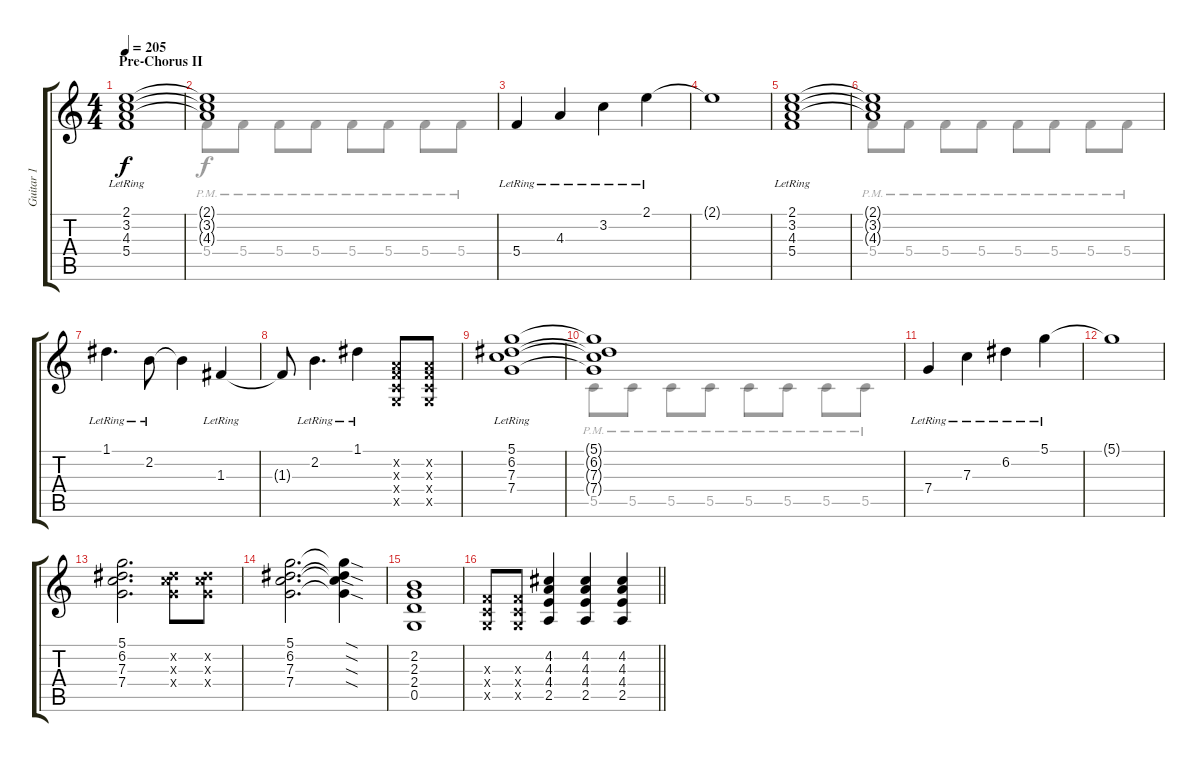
\track ("Guitar 1" "Guitar 1") {instrument distortionguitar}
\staff {score tabs}
\tuning (D4 A3 F3 C3 G2 D2) {hide}
\voice
\ts (4 4)
\section ("" "Pre-Chorus II")
\tempo 205
\clef g2
\ks c
(2.1{lr} 3.2{lr} 4.3{lr} 5.4{lr}).1{dy f} |
(2.1{t} 3.2{t} 4.3{t}).1 |
5.4{lr}.4 4.3{lr}.4 3.2{lr}.4 2.1{lr}.4 |
2.1{t}.1 |
(2.1{lr} 3.2{lr} 4.3{lr} 5.4{lr}).1 |
(2.1{t} 3.2{t} 4.3{t}).1 |
1.1{lr}.4{d} 2.2{lr}.8 2.2{t}.4 1.3{lr}.4 |
1.3{t}.8 2.2{lr}.4{d} 1.1{lr}.4 (0.2{x} 0.3{x} 0.4{x} 0.5{x}).8 (0.2{x} 0.3{x} 0.4{x} 0.5{x}).8 |
(5.1{lr} 6.2{lr} 7.3{lr} 7.4{lr}).1 |
(5.1{t} 6.2{t} 7.3{t} 7.4{t}).1 |
7.4{lr}.4 7.3{lr}.4 6.2{lr}.4 5.1{lr}.4 |
5.1{t}.1 |
(5.1 6.2 7.3 7.4).2{d} (6.2{x} 7.3{x} 7.4{x}).8 (6.2{x} 7.3{x} 7.4{x}).8 |
(5.1 6.2 7.3 7.4).2{d} (5.1{sod t} 6.2{sod t} 7.3{sod t} 7.4{sod t}).4 |
(2.2 2.3 2.4 0.5).1 |
\barLineRight lightlight
(0.3{x} 0.4{x} 0.5{x}).8 (0.3{x} 0.4{x} 0.5{x}).8 (4.2 4.3 4.4 2.5).4 (4.2 4.3 4.4 2.5).4 (4.2 4.3 4.4 2.5).4
\voice
\clef g2
\ottava regular
\simile none
\ks c
|
5.4{pm}.8 5.4{pm}.8 5.4{pm}.8 5.4{pm}.8 5.4{pm}.8 5.4{pm}.8 5.4{pm}.8 5.4{pm}.8 |
|
|
|
5.4{pm}.8 5.4{pm}.8 5.4{pm}.8 5.4{pm}.8 5.4{pm}.8 5.4{pm}.8 5.4{pm}.8 5.4{pm}.8 |
|
|
|
5.5{pm}.8 5.5{pm}.8 5.5{pm}.8 5.5{pm}.8 5.5{pm}.8 5.5{pm}.8 5.5{pm}.8 5.5{pm}.8 |
|
|
|
|
|
\barLineRight lightlight
